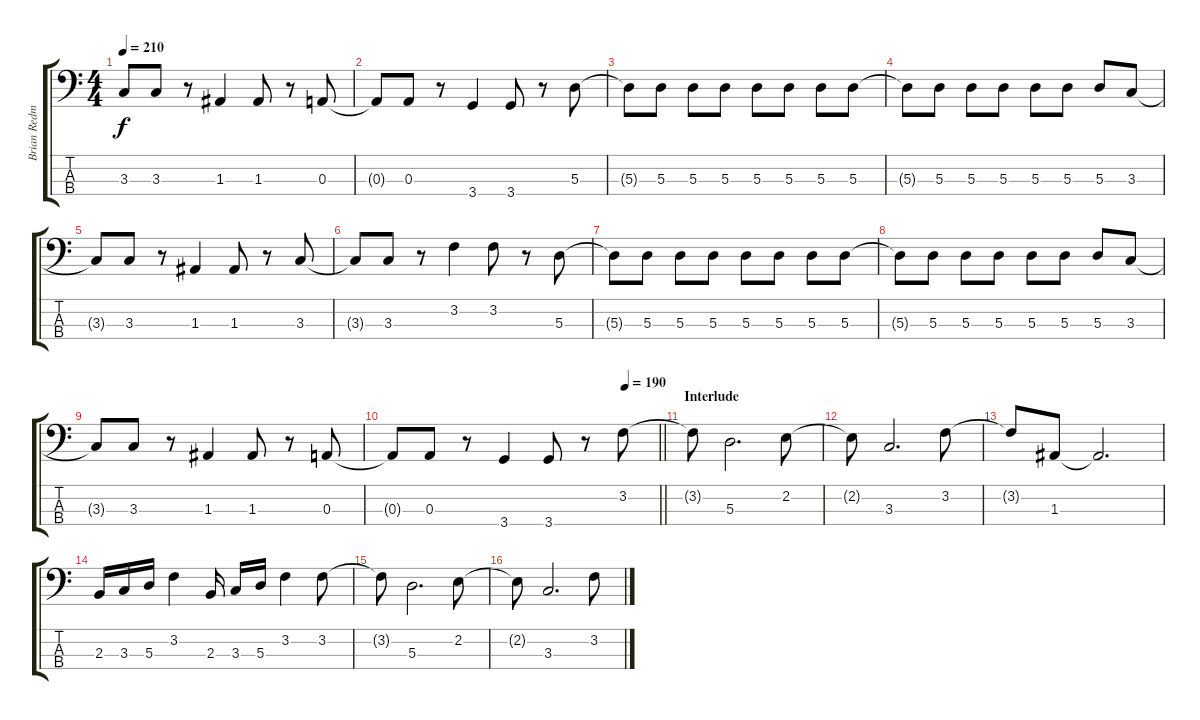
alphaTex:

\track ("Brian Redman" "Brian Redm") {instrument electricbassfinger}
\staff {score tabs}
\tuning (G2 D2 A1 E1) {hide}
\ts (4 4)
\tempo 210
\clef f4
\ks c
3.3{t}.8{dy f} 3.3.8 r.8 1.3.4 1.3.8 r.8 0.3.8 |
0.3{t}.8 0.3.8 r.8 3.4.4 3.4.8 r.8 5.3.8 |
5.3{t}.8 5.3.8 5.3.8 5.3.8 5.3.8 5.3.8 5.3.8 5.3.8 |
5.3{t}.8 5.3.8 5.3.8 5.3.8 5.3.8 5.3.8 5.3.8 3.3.8 |
3.3{t}.8 3.3.8 r.8 1.3.4 1.3.8 r.8 3.3.8 |
3.3{t}.8 3.3.8 r.8 3.2.4 3.2.8 r.8 5.3.8 |
5.3{t}.8 5.3.8 5.3.8 5.3.8 5.3.8 5.3.8 5.3.8 5.3.8 |
5.3{t}.8 5.3.8 5.3.8 5.3.8 5.3.8 5.3.8 5.3.8 3.3.8 |
3.3{t}.8 3.3.8 r.8 1.3.4 1.3.8 r.8 0.3.8 |
\tempo (190 0.875)
\barLineRight lightlight
0.3{t}.8 0.3.8 r.8 3.4.4 3.4.8 r.8 3.2.8 |
\section ("" "Interlude")
3.2{t}.8 5.3.2{d} 2.2.8 |
2.2{t}.8 3.3.2{d} 3.2.8 |
3.2{t}.8 1.3.8 1.3{t}.2{d} |
2.3.16 3.3.16 5.3.16 3.2.4 2.3.16 3.3.16 5.3.16 3.2.4 3.2.8 |
3.2{t}.8 5.3.2{d} 2.2.8 |
2.2{t}.8 3.3.2{d} 3.2.8
